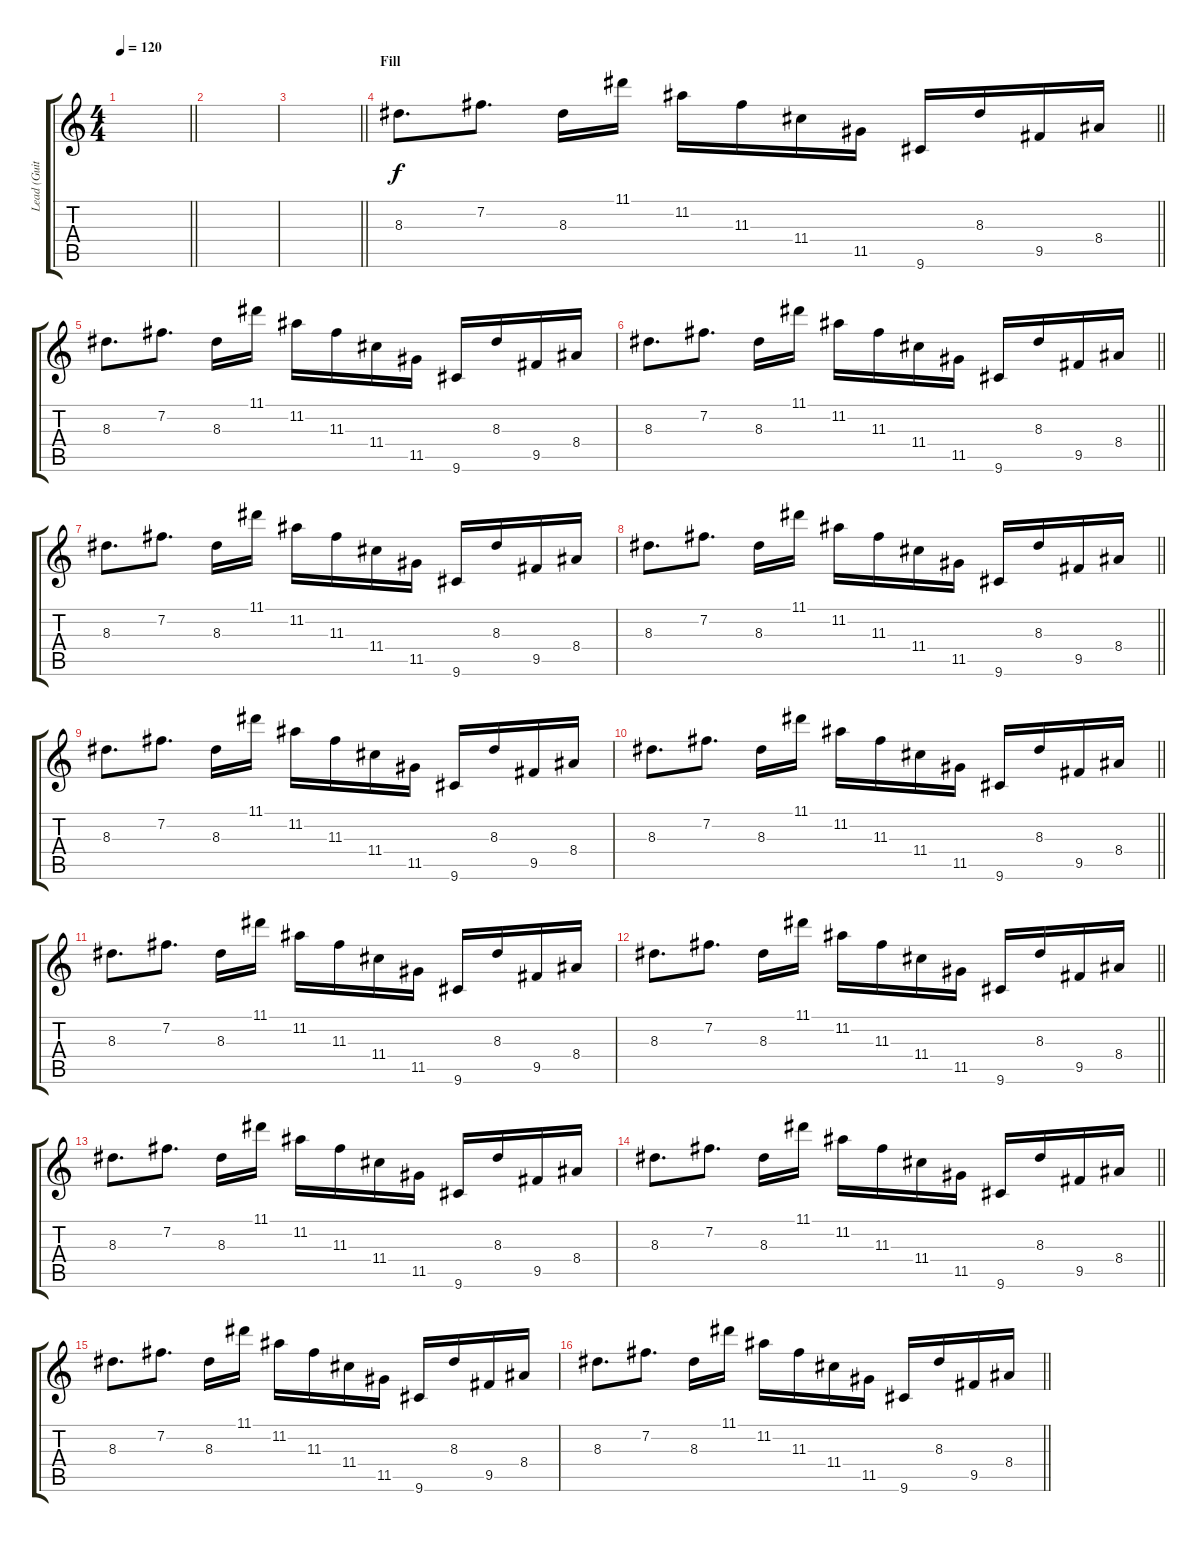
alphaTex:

\track ("Lead (Guitar)" "Lead (Guit") {instrument overdrivenguitar}
\staff {score tabs}
\tuning (E4 B3 G3 D3 A2 E2) {hide}
\ts (4 4)
\tempo 120
\clef g2
\barLineRight lightlight
\ks c
|
|
\barLineRight lightlight
|
\section ("" "Fill")
\barLineRight lightlight
8.3.8{d} 7.2.8{d} 8.3.16 11.1.16 11.2.16 11.3.16 11.4.16 11.5.16 9.6.16 8.3.16 9.5.16 8.4.16 |
8.3.8{d} 7.2.8{d} 8.3.16 11.1.16 11.2.16 11.3.16 11.4.16 11.5.16 9.6.16 8.3.16 9.5.16 8.4.16 |
\barLineRight lightlight
8.3.8{d} 7.2.8{d} 8.3.16 11.1.16 11.2.16 11.3.16 11.4.16 11.5.16 9.6.16 8.3.16 9.5.16 8.4.16 |
8.3.8{d} 7.2.8{d} 8.3.16 11.1.16 11.2.16 11.3.16 11.4.16 11.5.16 9.6.16 8.3.16 9.5.16 8.4.16 |
\barLineRight lightlight
8.3.8{d} 7.2.8{d} 8.3.16 11.1.16 11.2.16 11.3.16 11.4.16 11.5.16 9.6.16 8.3.16 9.5.16 8.4.16 |
8.3.8{d} 7.2.8{d} 8.3.16 11.1.16 11.2.16 11.3.16 11.4.16 11.5.16 9.6.16 8.3.16 9.5.16 8.4.16 |
\barLineRight lightlight
8.3.8{d} 7.2.8{d} 8.3.16 11.1.16 11.2.16 11.3.16 11.4.16 11.5.16 9.6.16 8.3.16 9.5.16 8.4.16 |
8.3.8{d} 7.2.8{d} 8.3.16 11.1.16 11.2.16 11.3.16 11.4.16 11.5.16 9.6.16 8.3.16 9.5.16 8.4.16 |
\barLineRight lightlight
8.3.8{d} 7.2.8{d} 8.3.16 11.1.16 11.2.16 11.3.16 11.4.16 11.5.16 9.6.16 8.3.16 9.5.16 8.4.16 |
8.3.8{d} 7.2.8{d} 8.3.16 11.1.16 11.2.16 11.3.16 11.4.16 11.5.16 9.6.16 8.3.16 9.5.16 8.4.16 |
\barLineRight lightlight
8.3.8{d} 7.2.8{d} 8.3.16 11.1.16 11.2.16 11.3.16 11.4.16 11.5.16 9.6.16 8.3.16 9.5.16 8.4.16 |
8.3.8{d} 7.2.8{d} 8.3.16 11.1.16 11.2.16 11.3.16 11.4.16 11.5.16 9.6.16 8.3.16 9.5.16 8.4.16 |
\barLineRight lightlight
8.3.8{d} 7.2.8{d} 8.3.16 11.1.16 11.2.16 11.3.16 11.4.16 11.5.16 9.6.16 8.3.16 9.5.16 8.4.16
